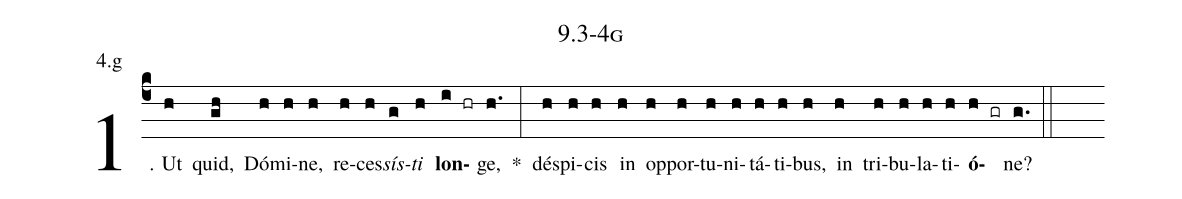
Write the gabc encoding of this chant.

name: 9.3-4g;
annotation: 4.g;
%%
(c4)1. Ut(h) quid,(gh) Dó(h)mi(h)ne,(h) re(h)ces(h)<i>sís</i>(g)<i>ti</i>(h) <b>lon</b>(i hr)ge,(h.) *(:) dé(h)spi(h)cis(h) in(h) op(h)por(h)tu(h)ni(h)tá(h)ti(h)bus,(h) in(h) tri(h)bu(h)la(h)ti(h)<b>ó</b>(h gr)ne?(g.) (::)


%E(h) u(h) o(h) u(h) a(h) e.(g.) (::)
